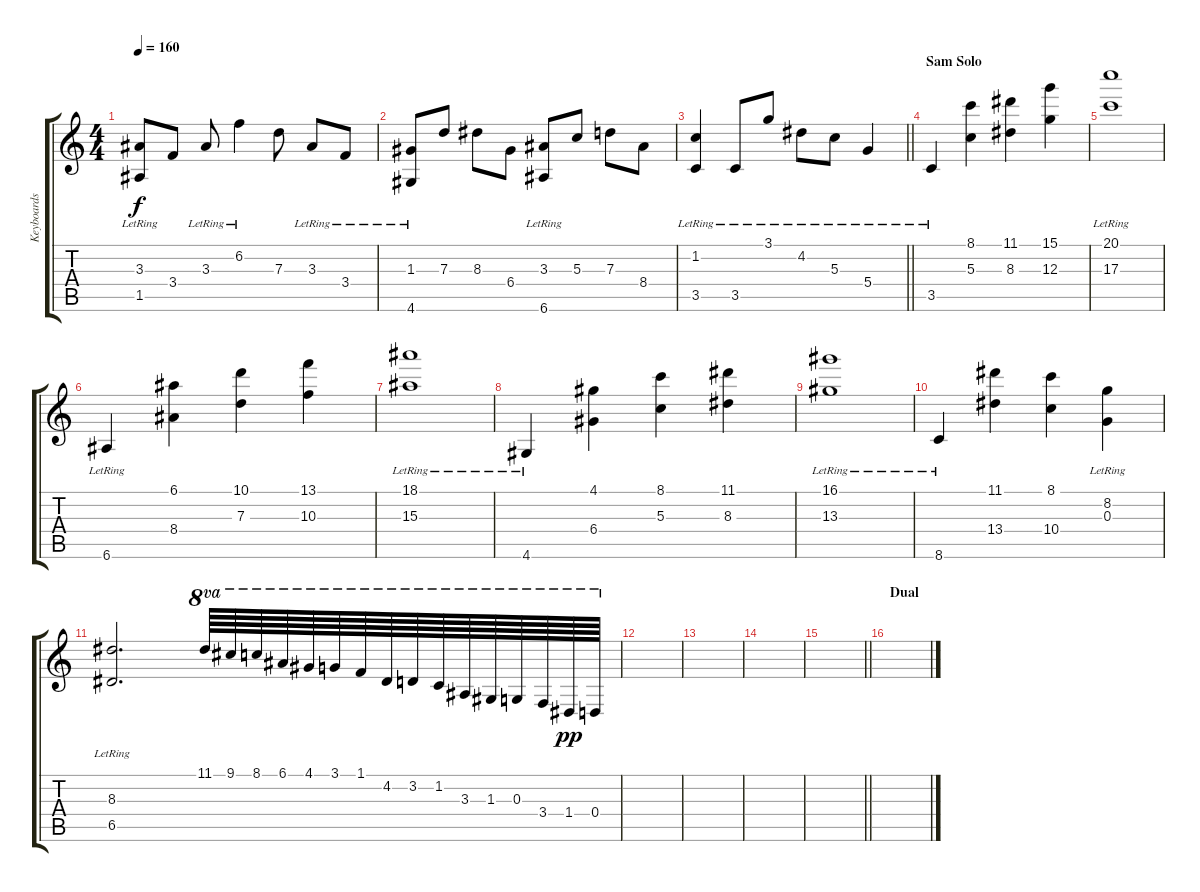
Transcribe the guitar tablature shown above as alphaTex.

\track ("Keyboards - Vadim Pruzhanov" "Keyboards ") {instrument electricgrandpiano}
\staff {score tabs}
\tuning (E5 B4 G4 D4 A3 E3) {hide}
\ts (4 4)
\tempo 160
\clef g2
\ks c
(3.3{lr} 1.5{lr}).8{dy f} 3.4.8 3.3{lr}.8 6.2{lr}.4 7.3.8 3.3{lr}.8 3.4{lr}.8 |
(1.3{lr} 4.6{lr}).8 7.3.8 8.3.8 6.4.8 (3.3 6.6{lr}).8 5.3.8 7.3.8 8.4.8 |
\barLineRight lightlight
(1.2{lr} 3.5{lr}).4 3.5{lr}.8 3.1{lr}.8 4.2{lr}.8 5.3{lr}.8 5.4{lr}.4 |
\section ("" "Sam Solo")
3.5{lr}.4 (8.1 5.3).4 (11.1 8.3).4 (15.1 12.3).4 |
(20.1 17.3{lr}).1 |
6.6{lr}.4 (6.1 8.4).4 (10.1 7.3).4 (13.1 10.3).4 |
(18.1 15.3{lr}).1 |
4.6{lr}.4 (4.1 6.4).4 (8.1 5.3).4 (11.1 8.3).4 |
(16.1 13.3{lr}).1 |
8.6{lr}.4 (11.1 13.4).4 (8.1 10.4).4 (8.2 0.3{lr}).4 |
(8.3 6.5{lr}).2{d} 11.1.64{ot 8va} 9.1.64{ot 8va} 8.1.64{ot 8va} 6.1.64{ot 8va} 4.1.64{ot 8va} 3.1.64{ot 8va} 1.1.64{ot 8va} 4.2.64{ot 8va} 3.2.64{ot 8va} 1.2.64{ot 8va} 3.3.64{ot 8va} 1.3.64{ot 8va} 0.3.64{ot 8va} 3.4.64{ot 8va} 1.4.64{ot 8va dy pp} 0.4.64{ot 8va} |
|
|
|
\barLineRight lightlight
|
\section ("" "Dual")
